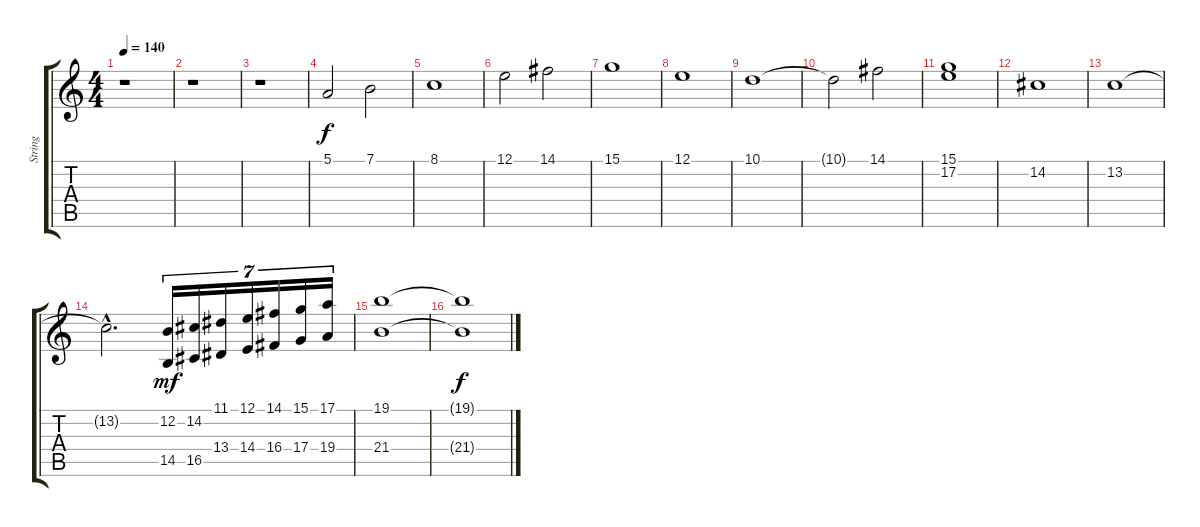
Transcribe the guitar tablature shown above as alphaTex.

\track ("String" "String") {instrument stringensemble1}
\staff {score tabs}
\tuning (E4 B3 G3 D3 A2 E2) {hide}
\ts (4 4)
\tempo 140
\clef g2
\ks c
r.1{dy mp} |
r.1 |
r.1 |
5.1.2{dy f} 7.1.2 |
8.1.1 |
12.1.2 14.1.2 |
15.1.1 |
12.1.1 |
10.1.1 |
10.1{t}.2 14.1.2 |
(15.1 17.2).1 |
14.2.1 |
13.2.1 |
13.2{hac t}.2{d} (12.2 14.5).16{tu (7 4) dy mf} (14.2 16.5).16{tu (7 4)} (11.1 13.4).16{tu (7 4)} (12.1 14.4).16{tu (7 4)} (14.1 16.4).16{tu (7 4)} (15.1 17.4).16{tu (7 4)} (17.1 19.4).16{tu (7 4)} |
(19.1 21.4).1 |
(19.1{t} 21.4{t}).1{dy f}
